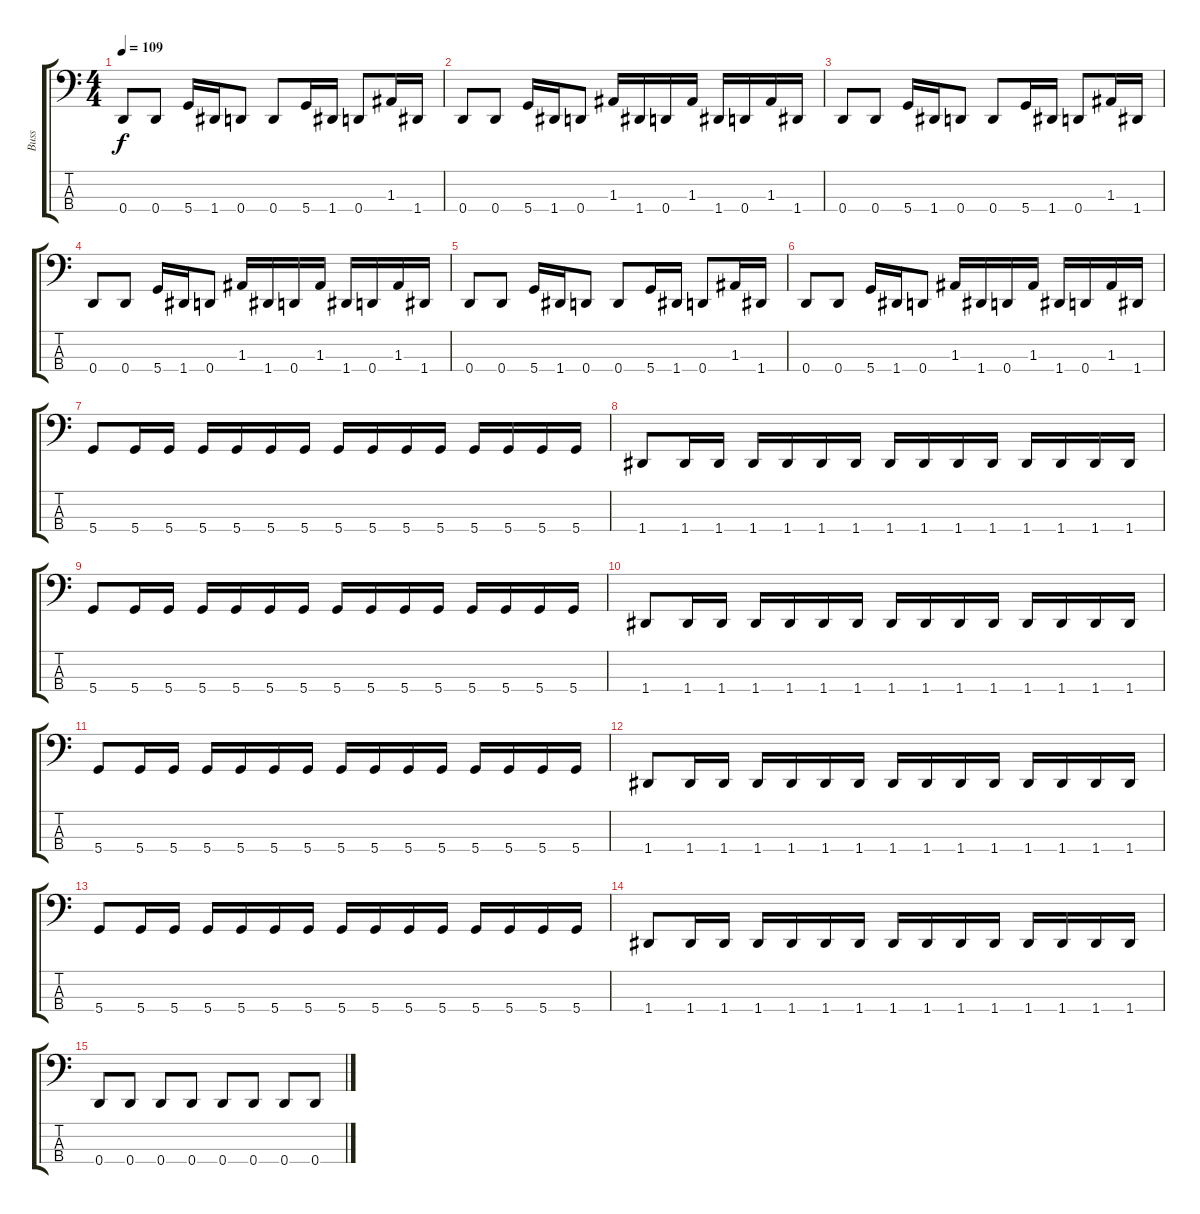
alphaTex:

\track ("Buss" "Buss") {instrument electricbassfinger}
\staff {score tabs}
\tuning (G2 D2 A1 D1) {hide}
\ts (4 4)
\tempo 109
\clef f4
\ks c
0.4.8{dy f} 0.4.8 5.4.16 1.4.16 0.4.8 0.4.8 5.4.16 1.4.16 0.4.8 1.3.16 1.4.16 |
0.4.8 0.4.8 5.4.16 1.4.16 0.4.8 1.3.16 1.4.16 0.4.16 1.3.16 1.4.16 0.4.16 1.3.16 1.4.16 |
0.4.8 0.4.8 5.4.16 1.4.16 0.4.8 0.4.8 5.4.16 1.4.16 0.4.8 1.3.16 1.4.16 |
0.4.8 0.4.8 5.4.16 1.4.16 0.4.8 1.3.16 1.4.16 0.4.16 1.3.16 1.4.16 0.4.16 1.3.16 1.4.16 |
0.4.8 0.4.8 5.4.16 1.4.16 0.4.8 0.4.8 5.4.16 1.4.16 0.4.8 1.3.16 1.4.16 |
0.4.8 0.4.8 5.4.16 1.4.16 0.4.8 1.3.16 1.4.16 0.4.16 1.3.16 1.4.16 0.4.16 1.3.16 1.4.16 |
5.4.8 5.4.16 5.4.16 5.4.16 5.4.16 5.4.16 5.4.16 5.4.16 5.4.16 5.4.16 5.4.16 5.4.16 5.4.16 5.4.16 5.4.16 |
1.4.8 1.4.16 1.4.16 1.4.16 1.4.16 1.4.16 1.4.16 1.4.16 1.4.16 1.4.16 1.4.16 1.4.16 1.4.16 1.4.16 1.4.16 |
5.4.8 5.4.16 5.4.16 5.4.16 5.4.16 5.4.16 5.4.16 5.4.16 5.4.16 5.4.16 5.4.16 5.4.16 5.4.16 5.4.16 5.4.16 |
1.4.8 1.4.16 1.4.16 1.4.16 1.4.16 1.4.16 1.4.16 1.4.16 1.4.16 1.4.16 1.4.16 1.4.16 1.4.16 1.4.16 1.4.16 |
5.4.8 5.4.16 5.4.16 5.4.16 5.4.16 5.4.16 5.4.16 5.4.16 5.4.16 5.4.16 5.4.16 5.4.16 5.4.16 5.4.16 5.4.16 |
1.4.8 1.4.16 1.4.16 1.4.16 1.4.16 1.4.16 1.4.16 1.4.16 1.4.16 1.4.16 1.4.16 1.4.16 1.4.16 1.4.16 1.4.16 |
5.4.8 5.4.16 5.4.16 5.4.16 5.4.16 5.4.16 5.4.16 5.4.16 5.4.16 5.4.16 5.4.16 5.4.16 5.4.16 5.4.16 5.4.16 |
1.4.8 1.4.16 1.4.16 1.4.16 1.4.16 1.4.16 1.4.16 1.4.16 1.4.16 1.4.16 1.4.16 1.4.16 1.4.16 1.4.16 1.4.16 |
0.4.8 0.4.8 0.4.8 0.4.8 0.4.8 0.4.8 0.4.8 0.4.8
